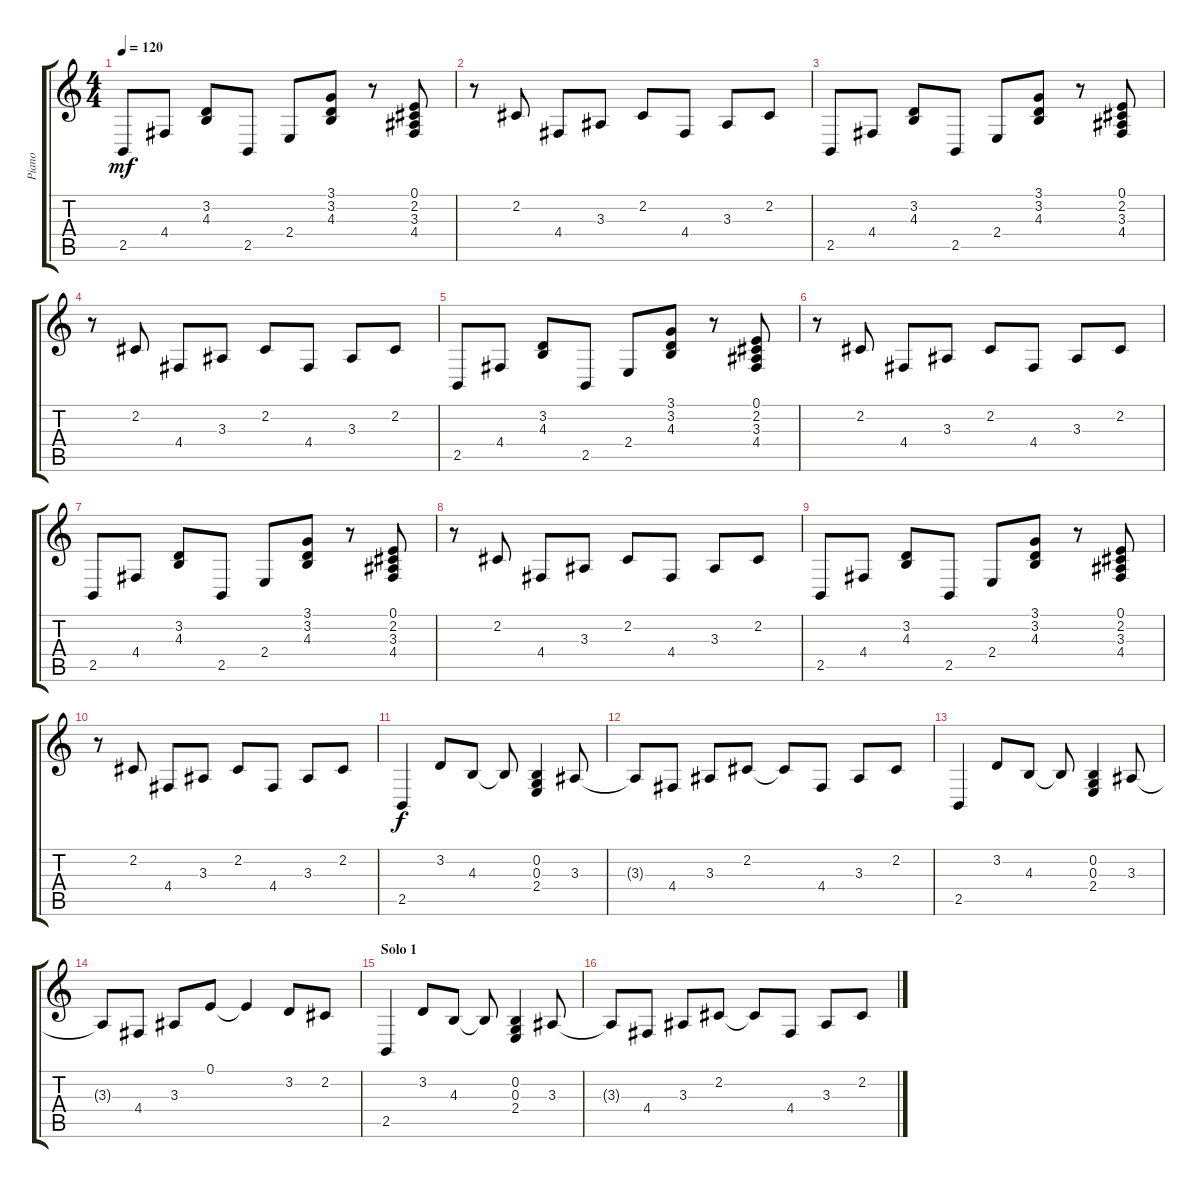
\track ("Piano" "Piano") {instrument brightacousticpiano}
\staff {score tabs}
\tuning (E4 B3 G3 D3 A2 E2) {hide}
\ts (4 4)
\tempo 120
\clef g2
\ks c
2.5.8{dy mf} 4.4.8 (3.2 4.3).8 2.5.8 2.4.8 (3.1 3.2 4.3).8 r.8 (0.1 2.2 3.3 4.4).8 |
r.8 2.2.8 4.4.8 3.3.8 2.2.8 4.4.8 3.3.8 2.2.8 |
2.5.8 4.4.8 (3.2 4.3).8 2.5.8 2.4.8 (3.1 3.2 4.3).8 r.8 (0.1 2.2 3.3 4.4).8 |
r.8 2.2.8 4.4.8 3.3.8 2.2.8 4.4.8 3.3.8 2.2.8 |
2.5.8 4.4.8 (3.2 4.3).8 2.5.8 2.4.8 (3.1 3.2 4.3).8 r.8 (0.1 2.2 3.3 4.4).8 |
r.8 2.2.8 4.4.8 3.3.8 2.2.8 4.4.8 3.3.8 2.2.8 |
2.5.8 4.4.8 (3.2 4.3).8 2.5.8 2.4.8 (3.1 3.2 4.3).8 r.8 (0.1 2.2 3.3 4.4).8 |
r.8 2.2.8 4.4.8 3.3.8 2.2.8 4.4.8 3.3.8 2.2.8 |
2.5.8 4.4.8 (3.2 4.3).8 2.5.8 2.4.8 (3.1 3.2 4.3).8 r.8 (0.1 2.2 3.3 4.4).8 |
r.8 2.2.8 4.4.8 3.3.8 2.2.8 4.4.8 3.3.8 2.2.8 |
2.5.4{dy f} 3.2.8 4.3.8 4.3{t}.8 (0.2 0.3 2.4).4 3.3.8 |
3.3{t}.8 4.4.8 3.3.8 2.2.8 2.2{t}.8 4.4.8 3.3.8 2.2.8 |
2.5.4 3.2.8 4.3.8 4.3{t}.8 (0.2 0.3 2.4).4 3.3.8 |
3.3{t}.8 4.4.8 3.3.8 0.1.8 0.1{t}.4 3.2.8 2.2.8 |
\section ("" "Solo 1")
2.5.4 3.2.8 4.3.8 4.3{t}.8 (0.2 0.3 2.4).4 3.3.8 |
3.3{t}.8 4.4.8 3.3.8 2.2.8 2.2{t}.8 4.4.8 3.3.8 2.2.8
